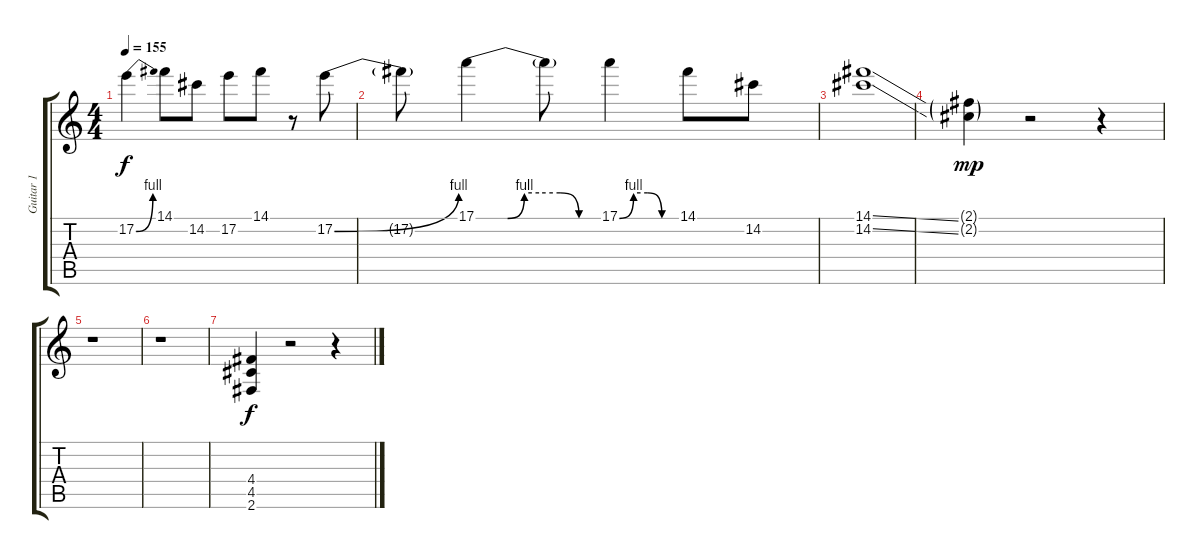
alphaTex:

\track ("Guitar 1" "Guitar 1") {instrument distortionguitar}
\staff {score tabs}
\tuning (E4 B3 G3 D3 A2 E2) {hide}
\ts (4 4)
\tempo 155
\clef g2
\ks c
17.2{be (bend 0 0 60 4)}.4{dy f} 14.1.8 14.2.8 17.2.8 14.1.8 r.8 17.2{be (bend 0 0 60 4)}.8 |
17.2{t}.8 17.1{be (custom 0 0 15 0 23 4 30 4 40 4 49 0 60 0)}.4 17.1{t}.8 17.1{be (custom 0 0 15 4 30 4 45 0 60 0)}.4 14.1.8 14.2.8 |
(14.1{ss} 14.2{ss}).1{volume 1} |
(2.1{g} 2.2{g}).4{dy mp volume 13} r.2 r.4 |
r.1 |
r.1 |
(4.4 4.5 2.6).4{dy f} r.2 r.4
